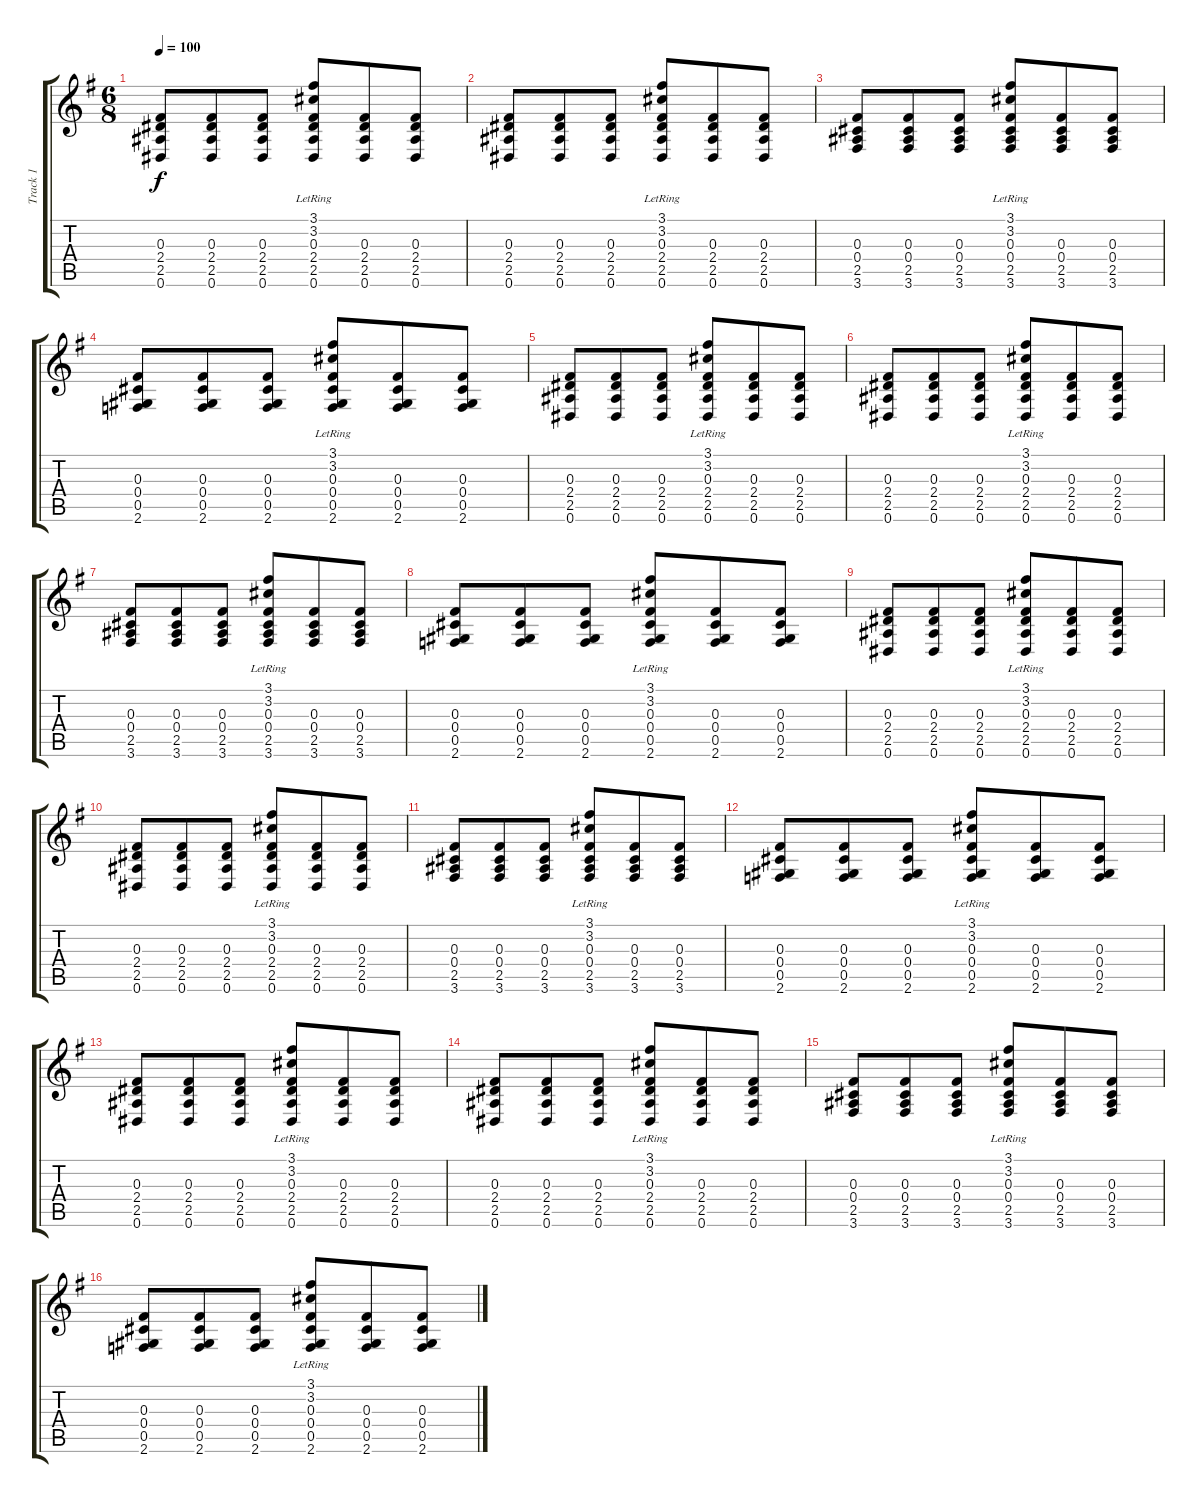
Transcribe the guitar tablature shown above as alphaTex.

\track ("Track 1" "Track 1") {instrument acousticguitarsteel}
\staff {score tabs}
\tuning (Eb4 Bb3 Gb3 Db3 Ab2 Eb2) {hide}
\ts (6 8)
\tempo 100
\clef g2
\ks g
(0.3 2.4 2.5 0.6).8{dy f} (0.3 2.4 2.5 0.6).8 (0.3 2.4 2.5 0.6).8 (3.1{lr} 3.2{lr} 0.3{lr} 2.4{lr} 2.5{lr} 0.6{lr}).8 (0.3 2.4 2.5 0.6).8 (0.3 2.4 2.5 0.6).8 |
(0.3 2.4 2.5 0.6).8 (0.3 2.4 2.5 0.6).8 (0.3 2.4 2.5 0.6).8 (3.1{lr} 3.2{lr} 0.3{lr} 2.4{lr} 2.5{lr} 0.6{lr}).8 (0.3 2.4 2.5 0.6).8 (0.3 2.4 2.5 0.6).8 |
(0.3 0.4 2.5 3.6).8 (0.3 0.4 2.5 3.6).8 (0.3 0.4 2.5 3.6).8 (3.1{lr} 3.2{lr} 0.3{lr} 0.4{lr} 2.5{lr} 3.6{lr}).8 (0.3 0.4 2.5 3.6).8 (0.3 0.4 2.5 3.6).8 |
(0.3 0.4 0.5 2.6).8 (0.3 0.4 0.5 2.6).8 (0.3 0.4 0.5 2.6).8 (3.1{lr} 3.2{lr} 0.3{lr} 0.4{lr} 0.5{lr} 2.6{lr}).8 (0.3 0.4 0.5 2.6).8 (0.3 0.4 0.5 2.6).8 |
(0.3 2.4 2.5 0.6).8 (0.3 2.4 2.5 0.6).8 (0.3 2.4 2.5 0.6).8 (3.1{lr} 3.2{lr} 0.3{lr} 2.4{lr} 2.5{lr} 0.6{lr}).8 (0.3 2.4 2.5 0.6).8 (0.3 2.4 2.5 0.6).8 |
(0.3 2.4 2.5 0.6).8 (0.3 2.4 2.5 0.6).8 (0.3 2.4 2.5 0.6).8 (3.1{lr} 3.2{lr} 0.3{lr} 2.4{lr} 2.5{lr} 0.6{lr}).8 (0.3 2.4 2.5 0.6).8 (0.3 2.4 2.5 0.6).8 |
(0.3 0.4 2.5 3.6).8 (0.3 0.4 2.5 3.6).8 (0.3 0.4 2.5 3.6).8 (3.1{lr} 3.2{lr} 0.3{lr} 0.4{lr} 2.5{lr} 3.6{lr}).8 (0.3 0.4 2.5 3.6).8 (0.3 0.4 2.5 3.6).8 |
(0.3 0.4 0.5 2.6).8 (0.3 0.4 0.5 2.6).8 (0.3 0.4 0.5 2.6).8 (3.1{lr} 3.2{lr} 0.3{lr} 0.4{lr} 0.5{lr} 2.6{lr}).8 (0.3 0.4 0.5 2.6).8 (0.3 0.4 0.5 2.6).8 |
(0.3 2.4 2.5 0.6).8 (0.3 2.4 2.5 0.6).8 (0.3 2.4 2.5 0.6).8 (3.1{lr} 3.2{lr} 0.3{lr} 2.4{lr} 2.5{lr} 0.6{lr}).8 (0.3 2.4 2.5 0.6).8 (0.3 2.4 2.5 0.6).8 |
(0.3 2.4 2.5 0.6).8 (0.3 2.4 2.5 0.6).8 (0.3 2.4 2.5 0.6).8 (3.1{lr} 3.2{lr} 0.3{lr} 2.4{lr} 2.5{lr} 0.6{lr}).8 (0.3 2.4 2.5 0.6).8 (0.3 2.4 2.5 0.6).8 |
(0.3 0.4 2.5 3.6).8 (0.3 0.4 2.5 3.6).8 (0.3 0.4 2.5 3.6).8 (3.1{lr} 3.2{lr} 0.3{lr} 0.4{lr} 2.5{lr} 3.6{lr}).8 (0.3 0.4 2.5 3.6).8 (0.3 0.4 2.5 3.6).8 |
(0.3 0.4 0.5 2.6).8 (0.3 0.4 0.5 2.6).8 (0.3 0.4 0.5 2.6).8 (3.1{lr} 3.2{lr} 0.3{lr} 0.4{lr} 0.5{lr} 2.6{lr}).8 (0.3 0.4 0.5 2.6).8 (0.3 0.4 0.5 2.6).8 |
(0.3 2.4 2.5 0.6).8 (0.3 2.4 2.5 0.6).8 (0.3 2.4 2.5 0.6).8 (3.1{lr} 3.2{lr} 0.3{lr} 2.4{lr} 2.5{lr} 0.6{lr}).8 (0.3 2.4 2.5 0.6).8 (0.3 2.4 2.5 0.6).8 |
(0.3 2.4 2.5 0.6).8 (0.3 2.4 2.5 0.6).8 (0.3 2.4 2.5 0.6).8 (3.1{lr} 3.2{lr} 0.3{lr} 2.4{lr} 2.5{lr} 0.6{lr}).8 (0.3 2.4 2.5 0.6).8 (0.3 2.4 2.5 0.6).8 |
(0.3 0.4 2.5 3.6).8 (0.3 0.4 2.5 3.6).8 (0.3 0.4 2.5 3.6).8 (3.1{lr} 3.2{lr} 0.3{lr} 0.4{lr} 2.5{lr} 3.6{lr}).8 (0.3 0.4 2.5 3.6).8 (0.3 0.4 2.5 3.6).8 |
(0.3 0.4 0.5 2.6).8 (0.3 0.4 0.5 2.6).8 (0.3 0.4 0.5 2.6).8 (3.1{lr} 3.2{lr} 0.3{lr} 0.4{lr} 0.5{lr} 2.6{lr}).8 (0.3 0.4 0.5 2.6).8 (0.3 0.4 0.5 2.6).8
